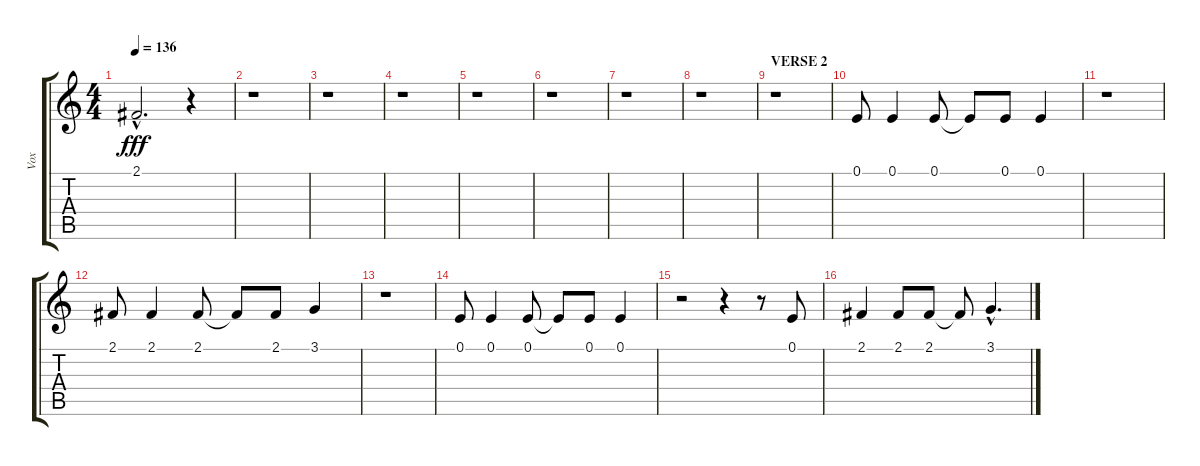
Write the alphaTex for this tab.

\track ("Vox" "Vox") {instrument brightacousticpiano}
\staff {score tabs}
\tuning (E4 B3 G3 D3 A2 E2) {hide}
\ts (4 4)
\tempo 136
\clef g2
\ks c
2.1{hac}.2{d dy fff} r.4 |
r.1 |
r.1 |
r.1 |
r.1 |
r.1 |
r.1 |
r.1 |
\section ("" "VERSE 2")
r.1 |
0.1.8 0.1.4 0.1.8 0.1{t}.8 0.1.8 0.1.4 |
r.1 |
2.1.8 2.1.4 2.1.8 2.1{t}.8 2.1.8 3.1.4 |
r.1 |
0.1.8 0.1.4 0.1.8 0.1{t}.8 0.1.8 0.1.4 |
r.2 r.4 r.8 0.1.8 |
2.1.4 2.1.8 2.1.8 2.1{t}.8 3.1{hac}.4{d}
